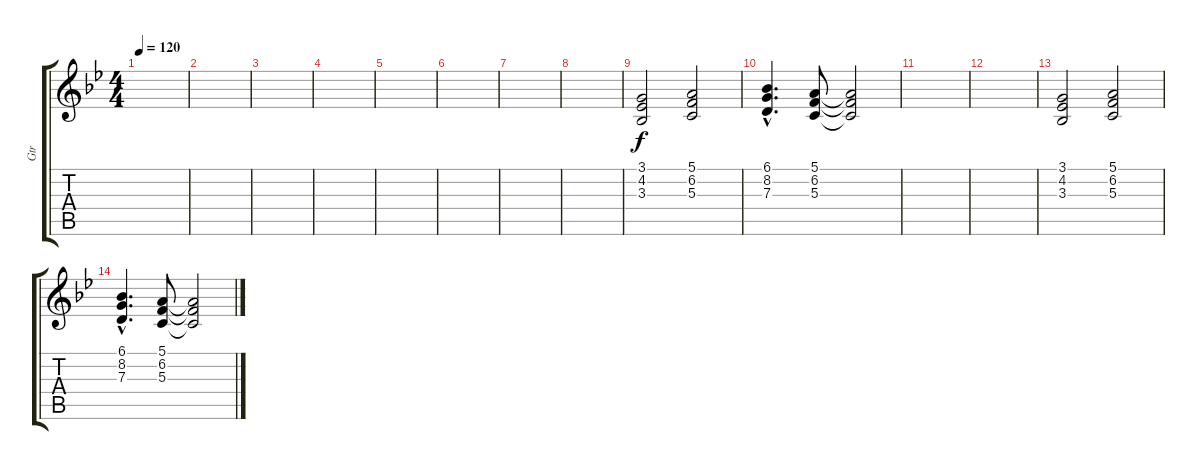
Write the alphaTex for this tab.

\track ("Gtr" "Gtr") {instrument lead1square}
\staff {score tabs}
\tuning (E4 B3 G3 D3 A2 E2) {hide}
\ts (4 4)
\tempo 120
\clef g2
\ks bb
|
|
|
|
|
|
|
|
(3.1 4.2 3.3).2 (5.1 6.2 5.3).2 |
(6.1{hac} 8.2{hac} 7.3{hac}).4{d} (5.1 6.2 5.3).8 (5.1{t} 6.2{t} 5.3{t}).2 |
|
|
(3.1 4.2 3.3).2 (5.1 6.2 5.3).2 |
(6.1{hac} 8.2{hac} 7.3{hac}).4{d} (5.1 6.2 5.3).8 (5.1{t} 6.2{t} 5.3{t}).2
